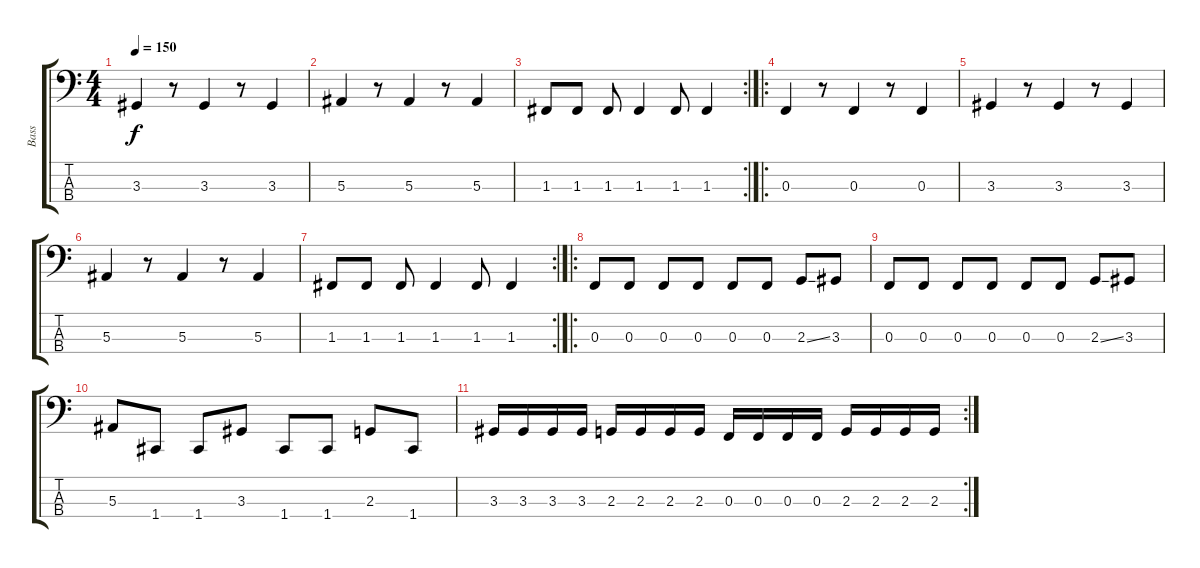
\track ("Bass" "Bass") {instrument slapbass1}
\staff {score tabs}
\tuning (Eb2 Bb1 F1 C1) {hide}
\ts (4 4)
\tempo 150
\clef f4
\ks c
3.3.4{dy f} r.8 3.3.4 r.8 3.3.4 |
5.3.4 r.8 5.3.4 r.8 5.3.4 |
\rc 2
1.3.8 1.3.8 1.3.8 1.3.4 1.3.8 1.3.4 |
\ro
0.3.4 r.8 0.3.4 r.8 0.3.4 |
3.3.4 r.8 3.3.4 r.8 3.3.4 |
5.3.4 r.8 5.3.4 r.8 5.3.4 |
\rc 2
1.3.8 1.3.8 1.3.8 1.3.4 1.3.8 1.3.4 |
\ro
0.3.8 0.3.8 0.3.8 0.3.8 0.3.8 0.3.8 2.3{ss}.8 3.3.8 |
0.3.8 0.3.8 0.3.8 0.3.8 0.3.8 0.3.8 2.3{ss}.8 3.3.8 |
5.3.8 1.4.8 1.4.8 3.3.8 1.4.8 1.4.8 2.3.8 1.4.8 |
\rc 2
3.3.16 3.3.16 3.3.16 3.3.16 2.3.16 2.3.16 2.3.16 2.3.16 0.3.16 0.3.16 0.3.16 0.3.16 2.3.16 2.3.16 2.3.16 2.3.16
